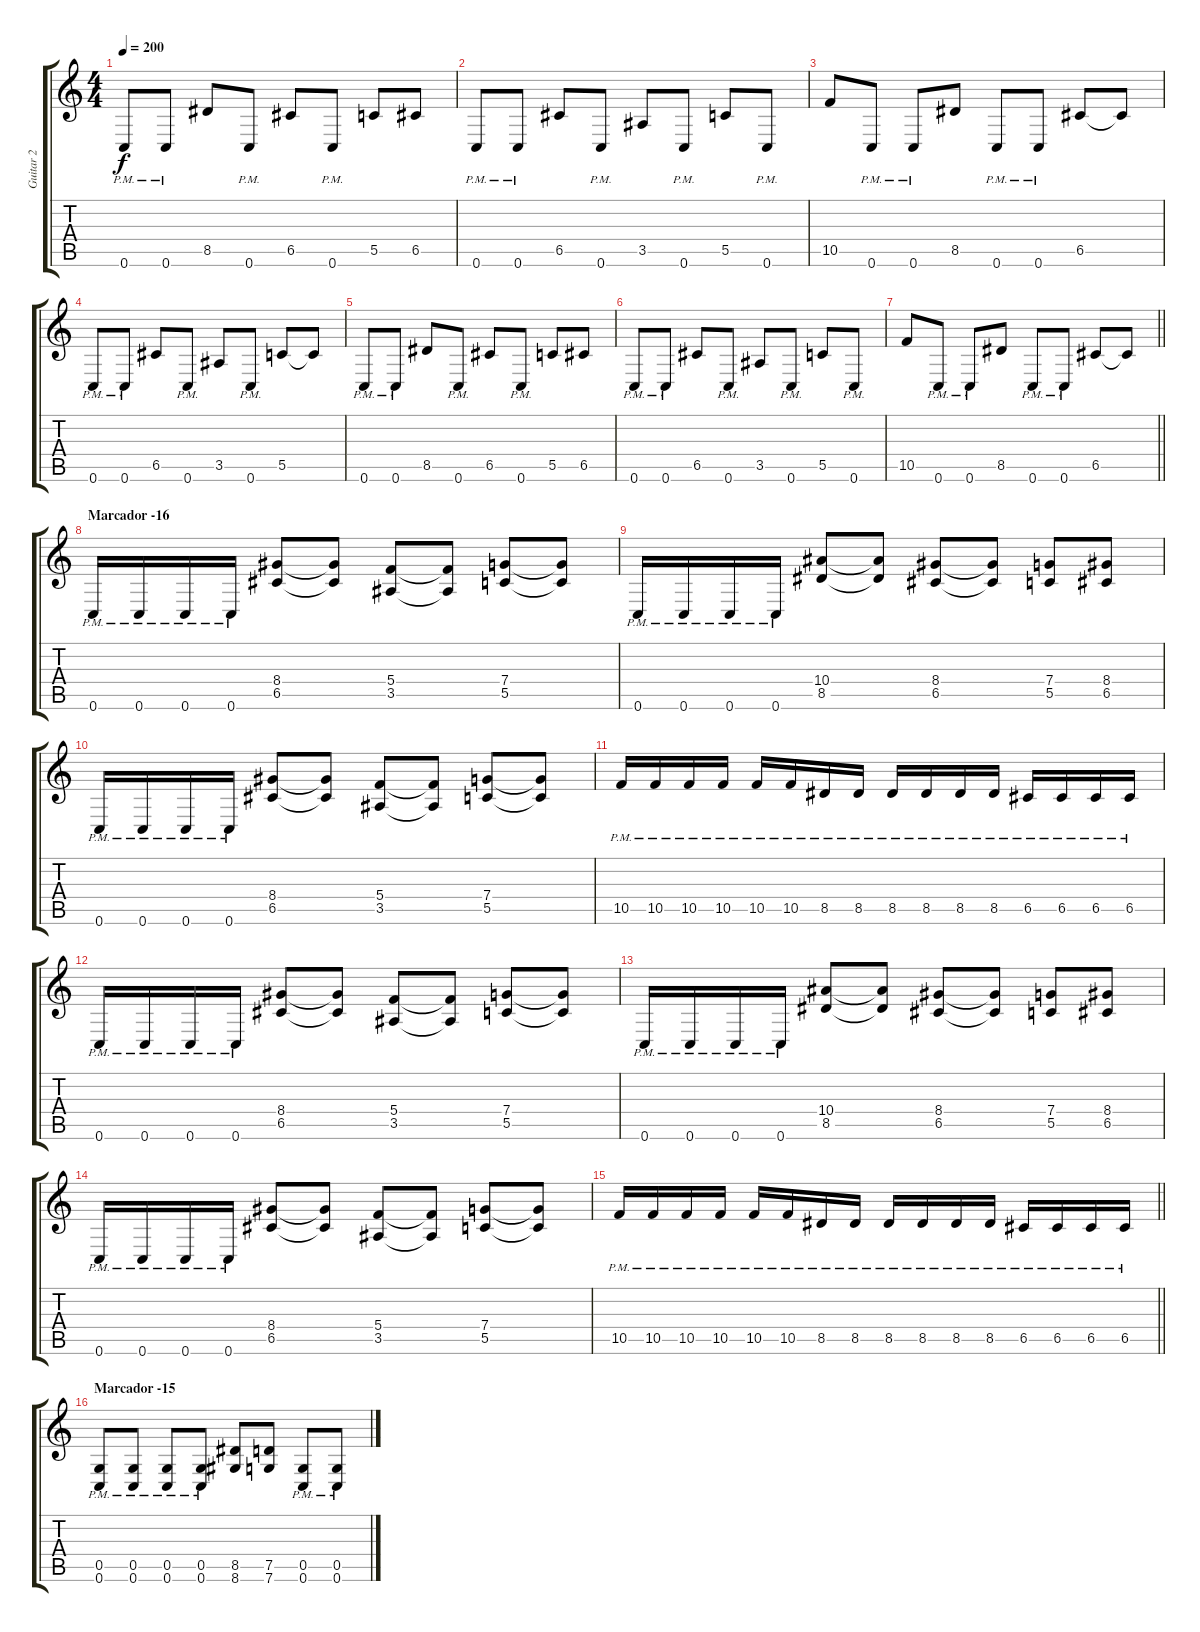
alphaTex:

\track ("Guitar 2" "Guitar 2") {instrument distortionguitar}
\staff {score tabs}
\tuning (D4 A3 F3 C3 G2 C2) {hide}
\ts (4 4)
\tempo 200
\clef g2
\ks c
0.6{pm}.8{dy f} 0.6{pm}.8 8.5.8 0.6{pm}.8 6.5.8 0.6{pm}.8 5.5.8 6.5.8 |
0.6{pm}.8 0.6{pm}.8 6.5.8 0.6{pm}.8 3.5.8 0.6{pm}.8 5.5.8 0.6{pm}.8 |
10.5.8 0.6{pm}.8 0.6{pm}.8 8.5.8 0.6{pm}.8 0.6{pm}.8 6.5.8 6.5{t}.8 |
0.6{pm}.8 0.6{pm}.8 6.5.8 0.6{pm}.8 3.5.8 0.6{pm}.8 5.5.8 5.5{t}.8 |
0.6{pm}.8 0.6{pm}.8 8.5.8 0.6{pm}.8 6.5.8 0.6{pm}.8 5.5.8 6.5.8 |
0.6{pm}.8 0.6{pm}.8 6.5.8 0.6{pm}.8 3.5.8 0.6{pm}.8 5.5.8 0.6{pm}.8 |
\barLineRight lightlight
10.5.8 0.6{pm}.8 0.6{pm}.8 8.5.8 0.6{pm}.8 0.6{pm}.8 6.5.8 6.5{t}.8 |
\section ("" "Marcador -16")
0.6{pm}.16 0.6{pm}.16 0.6{pm}.16 0.6{pm}.16 (8.4 6.5).8 (8.4{t} 6.5{t}).8 (5.4 3.5).8 (5.4{t} 3.5{t}).8 (7.4 5.5).8 (7.4{t} 5.5{t}).8 |
0.6{pm}.16 0.6{pm}.16 0.6{pm}.16 0.6{pm}.16 (10.4 8.5).8 (10.4{t} 8.5{t}).8 (8.4 6.5).8 (8.4{t} 6.5{t}).8 (7.4 5.5).8 (8.4 6.5).8 |
0.6{pm}.16 0.6{pm}.16 0.6{pm}.16 0.6{pm}.16 (8.4 6.5).8 (8.4{t} 6.5{t}).8 (5.4 3.5).8 (5.4{t} 3.5{t}).8 (7.4 5.5).8 (7.4{t} 5.5{t}).8 |
10.5{pm}.16 10.5{pm}.16 10.5{pm}.16 10.5{pm}.16 10.5{pm}.16 10.5{pm}.16 8.5{pm}.16 8.5{pm}.16 8.5{pm}.16 8.5{pm}.16 8.5{pm}.16 8.5{pm}.16 6.5{pm}.16 6.5{pm}.16 6.5{pm}.16 6.5{pm}.16 |
0.6{pm}.16 0.6{pm}.16 0.6{pm}.16 0.6{pm}.16 (8.4 6.5).8 (8.4{t} 6.5{t}).8 (5.4 3.5).8 (5.4{t} 3.5{t}).8 (7.4 5.5).8 (7.4{t} 5.5{t}).8 |
0.6{pm}.16 0.6{pm}.16 0.6{pm}.16 0.6{pm}.16 (10.4 8.5).8 (10.4{t} 8.5{t}).8 (8.4 6.5).8 (8.4{t} 6.5{t}).8 (7.4 5.5).8 (8.4 6.5).8 |
0.6{pm}.16 0.6{pm}.16 0.6{pm}.16 0.6{pm}.16 (8.4 6.5).8 (8.4{t} 6.5{t}).8 (5.4 3.5).8 (5.4{t} 3.5{t}).8 (7.4 5.5).8 (7.4{t} 5.5{t}).8 |
\barLineRight lightlight
10.5{pm}.16 10.5{pm}.16 10.5{pm}.16 10.5{pm}.16 10.5{pm}.16 10.5{pm}.16 8.5{pm}.16 8.5{pm}.16 8.5{pm}.16 8.5{pm}.16 8.5{pm}.16 8.5{pm}.16 6.5{pm}.16 6.5{pm}.16 6.5{pm}.16 6.5{pm}.16 |
\section ("" "Marcador -15")
(0.5{pm} 0.6{pm}).8 (0.5{pm} 0.6{pm}).8 (0.5{pm} 0.6{pm}).8 (0.5{pm} 0.6{pm}).8 (8.5 8.6).8 (7.5 7.6).8 (0.5{pm} 0.6{pm}).8 (0.5{pm} 0.6{pm}).8
